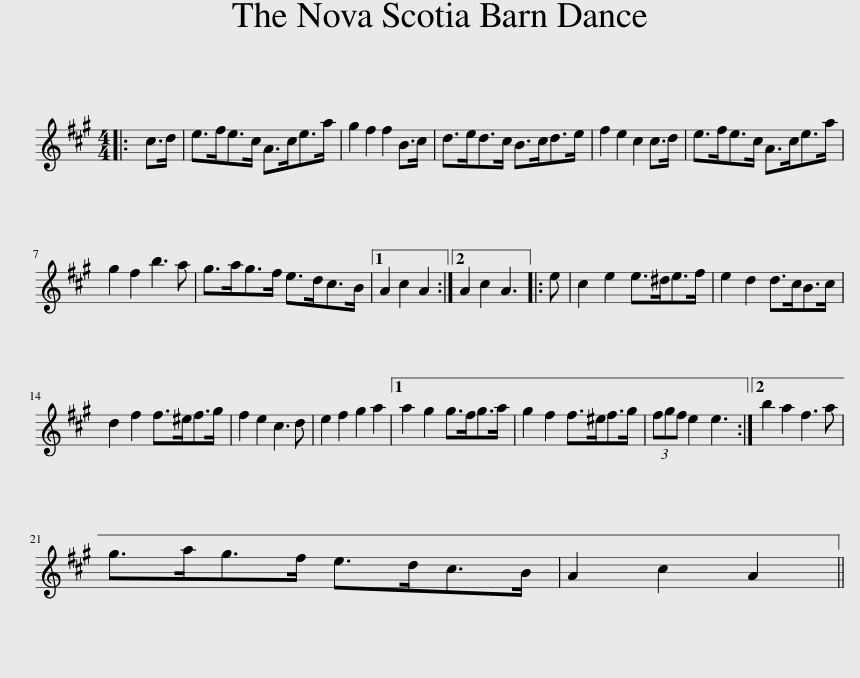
X:1
L:1/8
M:4/4
I:linebreak $
K:A
V:1 treble
V:1
|: c>d | e>fe>c A>ce>a | g2 f2 f2 B>c | d>ed>c B>cd>e | f2 e2 c2 c>d | %5
 e>fe>c A>ce>a |$ g2 f2 b3 a | g>ag>f e>dc>B |1 A2 c2 A2 :|2 A2 c2 A3 |: %10
 e | c2 e2 e>^de>f | e2 d2 d>cB>c |$ d2 f2 f>^ef>g | f2 e2 c3 d | %15
 e2 f2 g2 a2 |1 a2 g2 g>fg>a | g2 f2 f>^ef>g | (3fgf e2 e3 :|2 b2 a2 f3 a |$ %20
 g>ag>f e>dc>B | A2 c2 A2 || %22
